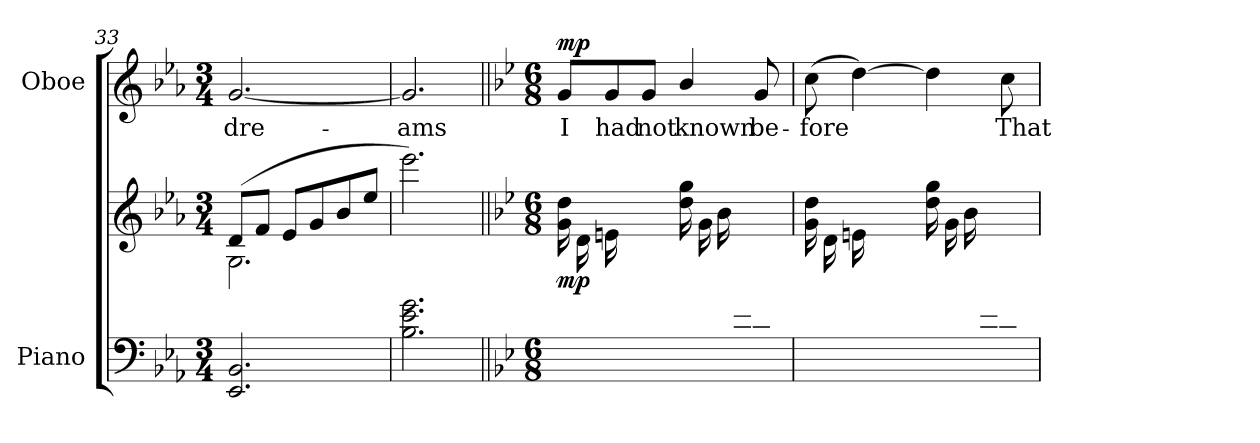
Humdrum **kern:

**kern	**kern	**dynam	**kern	**text	**dynam
*part2	*part2	*part2	*part1	*part1	*part1
*staff3	*staff2	*staff2/3	*staff1	*staff1	*staff1
*I"Piano	*	*	*I"Oboe	*	*
*I'Pno	*	*	*I'Ob.	*	*
*clefF4	*clefG2	*	*clefG2	*	*
*k[b-e-a-]	*k[b-e-a-]	*	*k[b-e-a-]	*	*
*M3/4	*M3/4	*	*M3/4	*	*
=33	=33	=33	=33	=33	=33
*	*^	*	*	*	*
!	!	!	!	!	!LO:LY:b	!
2.EE-/ 2.BB-/	(>8d/L	2.G\	.	[2.g/	dre-	.
.	8f/J	.	.	.	.	.
.	8e-/L	.	.	.	.	.
.	8g/	.	.	.	.	.
.	8b-/	.	.	.	.	.
.	8ee-/J	.	.	.	.	.
*	*v	*v	*	*	*	*
=34	=34	=34	=34	=34	=34
!	!	!	!	!LO:LY:b	!
2.B-\ 2.e-\ 2.g\	2.eee-\)	.	2.g/]	-ams	.
!!LO:LB:g=z
=35||	=35||	=35||	=35||	=35||	=35||
*k[b-e-]	*k[b-e-]	*	*k[b-e-]	*	*
*M6/8	*M6/8	*	*M6/8	*	*
*	*	*	*MM100	*	*
*^	*	*	*	*	*
!	!	!	!LO:DY:b	!	!LO:LY:b	!LO:DY:a
8.ryy	2.ryy	(>16g\ 16dd\LL	mp	8g/L	I	mp
.	.	16d\	.	.	.	.
!	!	!	!	!	!LO:LY:b	!
.	.	16en\	.	8g/	had	.
16B-/	.	8.ryy	.	.	.	.
!	!	!	!	!	!LO:LY:b	!
16D/	.	.	.	8g/J	not	.
16GG/JJ)	.	.	.	.	.	.
!	!	!	!	!	!LO:LY:b	!
8.ryy	.	(>16dd\ 16gg\LL	.	4b-/	known	.
.	.	16g\	.	.	.	.
.	.	16b-\	.	.	.	.
16f/	.	8.ryy	.	.	.	.
!	!	!	!	!	!LO:LY:b	!
16d/	.	.	.	8g/	be-	.
16B-/JJ)	.	.	.	.	.	.
=36	=36	=36	=36	=36	=36	=36
!	!	!	!	!	!LO:LY:b	!
8.ryy	2.ryy	(>16g\ 16dd\LL	.	(>8cc\	-fore	.
.	.	16d\	.	.	.	.
.	.	16en\	.	[4dd\)	.	.
16B-/	.	8.ryy	.	.	.	.
16D/	.	.	.	.	.	.
16GG/JJ)	.	.	.	.	.	.
8.ryy	.	(>16dd\ 16gg\LL	.	4dd\]	.	.
.	.	16g\	.	.	.	.
.	.	16b-\	.	.	.	.
16f/	.	8.ryy	.	.	.	.
!	!	!	!	!	!LO:LY:b	!
16d/	.	.	.	8cc\	That	.
16B-/JJ)	.	.	.	.	.	.
*v	*v	*	*	*	*	*
=	=	=	=	=	=
*-	*-	*-	*-	*-	*-
